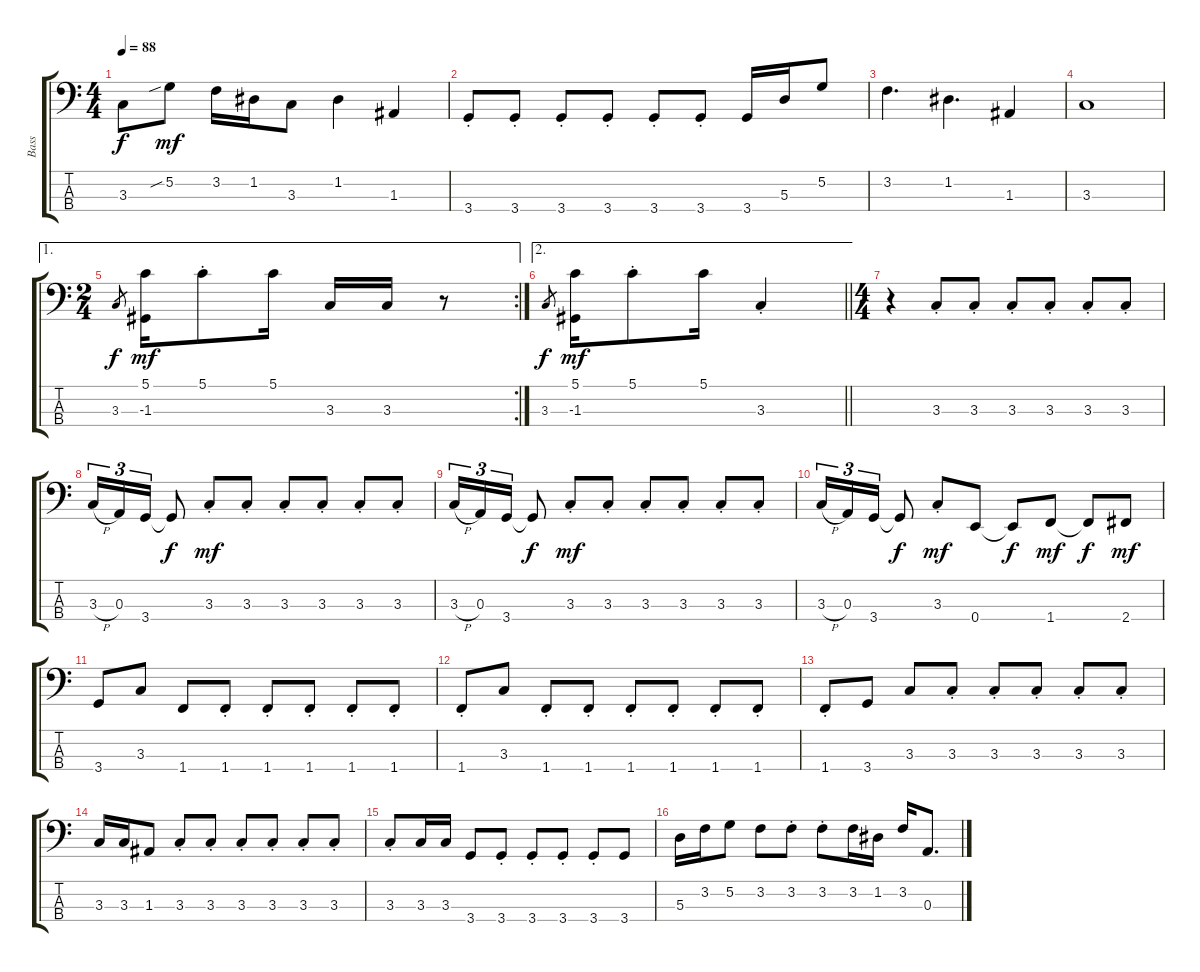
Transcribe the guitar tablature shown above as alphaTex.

\track ("Bass" "Bass") {instrument electricbasspick}
\staff {score tabs}
\tuning (G2 D2 A1 E1) {hide}
\ts (4 4)
\tempo 88
\clef f4
\ks c
3.3{t}.8{dy f} 5.2{sib}.8{dy mf} 3.2.16 1.2.16 3.3.8 1.2.4 1.3.4 |
3.4{st}.8 3.4{st}.8 3.4{st}.8 3.4{st}.8 3.4{st}.8 3.4{st}.8 3.4.16 5.3.16 5.2.8 |
3.2.4{d} 1.2.4{d} 1.3.4 |
3.3.1 |
\ae 1
\rc 2
\ts (2 4)
3.3.8{gr dy f} (5.1 -1.3).16{dy mf} 5.1{st}.8 5.1.16 3.3.16 3.3.16 r.8 |
\ae 2
\barLineRight lightlight
3.3.8{gr dy f} (5.1 -1.3).16{dy mf} 5.1{st}.8 5.1.16 3.3{st}.4 |
\ts (4 4)
r.4 3.3{st}.8 3.3{st}.8 3.3{st}.8 3.3{st}.8 3.3{st}.8 3.3{st}.8 |
3.3{h}.16{tu (3 2)} 0.3.16{tu (3 2)} 3.4.16{tu (3 2)} 3.4{t}.8{dy f} 3.3{st}.8{dy mf} 3.3{st}.8 3.3{st}.8 3.3{st}.8 3.3{st}.8 3.3{st}.8 |
3.3{h}.16{tu (3 2)} 0.3.16{tu (3 2)} 3.4.16{tu (3 2)} 3.4{t}.8{dy f} 3.3{st}.8{dy mf} 3.3{st}.8 3.3{st}.8 3.3{st}.8 3.3{st}.8 3.3{st}.8 |
3.3{h}.16{tu (3 2)} 0.3.16{tu (3 2)} 3.4.16{tu (3 2)} 3.4{t}.8{dy f} 3.3{st}.8{dy mf} 0.4.8 0.4{t}.8{dy f} 1.4.8{dy mf} 1.4{t}.8{dy f} 2.4.8{dy mf} |
3.4.8 3.3.8 1.4.8 1.4{st}.8 1.4{st}.8 1.4{st}.8 1.4{st}.8 1.4{st}.8 |
1.4{st}.8 3.3.8 1.4{st}.8 1.4{st}.8 1.4{st}.8 1.4{st}.8 1.4{st}.8 1.4{st}.8 |
1.4{st}.8 3.4.8 3.3.8 3.3{st}.8 3.3{st}.8 3.3{st}.8 3.3{st}.8 3.3{st}.8 |
3.3.16 3.3.16 1.3.8 3.3{st}.8 3.3{st}.8 3.3{st}.8 3.3{st}.8 3.3{st}.8 3.3{st}.8 |
3.3{st}.8 3.3.16 3.3.16 3.4.8 3.4{st}.8 3.4{st}.8 3.4{st}.8 3.4{st}.8 3.4.8 |
5.3.16 3.2.16 5.2.8 3.2.8 3.2{st}.8 3.2{st}.8 3.2.16 1.2.16 3.2.16 0.3.8{d}
